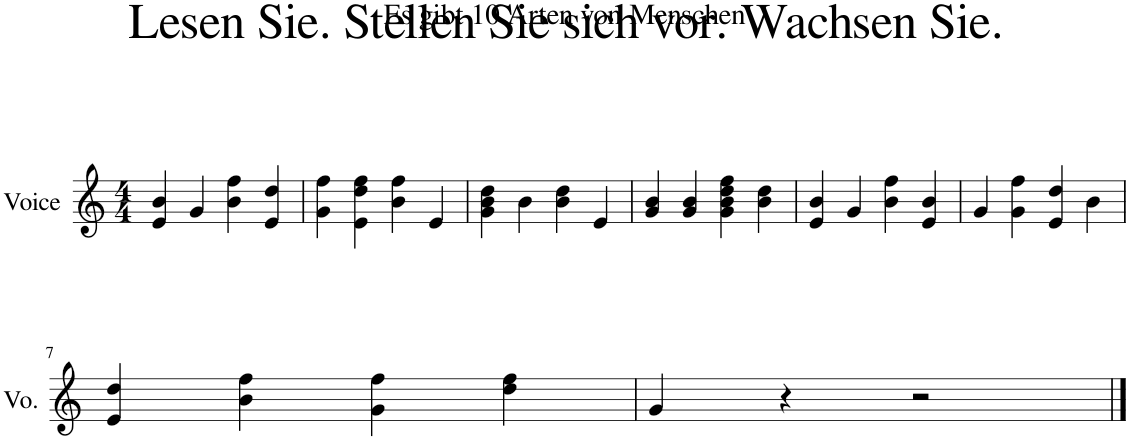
**kern
*part1
*staff1
*I"Voice
*I'Vo.
*clefG2
*k[]
*M4/4
=1
4e/ 4b/
4g/
4b\ 4ff\
4e/ 4dd/
=2
4g\ 4ff\
4e\ 4dd\ 4ff\
4b\ 4ff\
4e/
=3
4g\ 4b\ 4dd\
4b\
4b\ 4dd\
4e/
=4
4g/ 4b/
4g/ 4b/
4g\ 4b\ 4dd\ 4ff\
4b\ 4dd\
=5
4e/ 4b/
4g/
4b\ 4ff\
4e/ 4b/
=6
4g/
4g\ 4ff\
4e/ 4dd/
4b\
!!LO:LB:g=z
=7
4e/ 4dd/
4b\ 4ff\
4g\ 4ff\
4dd\ 4ff\
=8
4g/
4r
2r
==
*-
